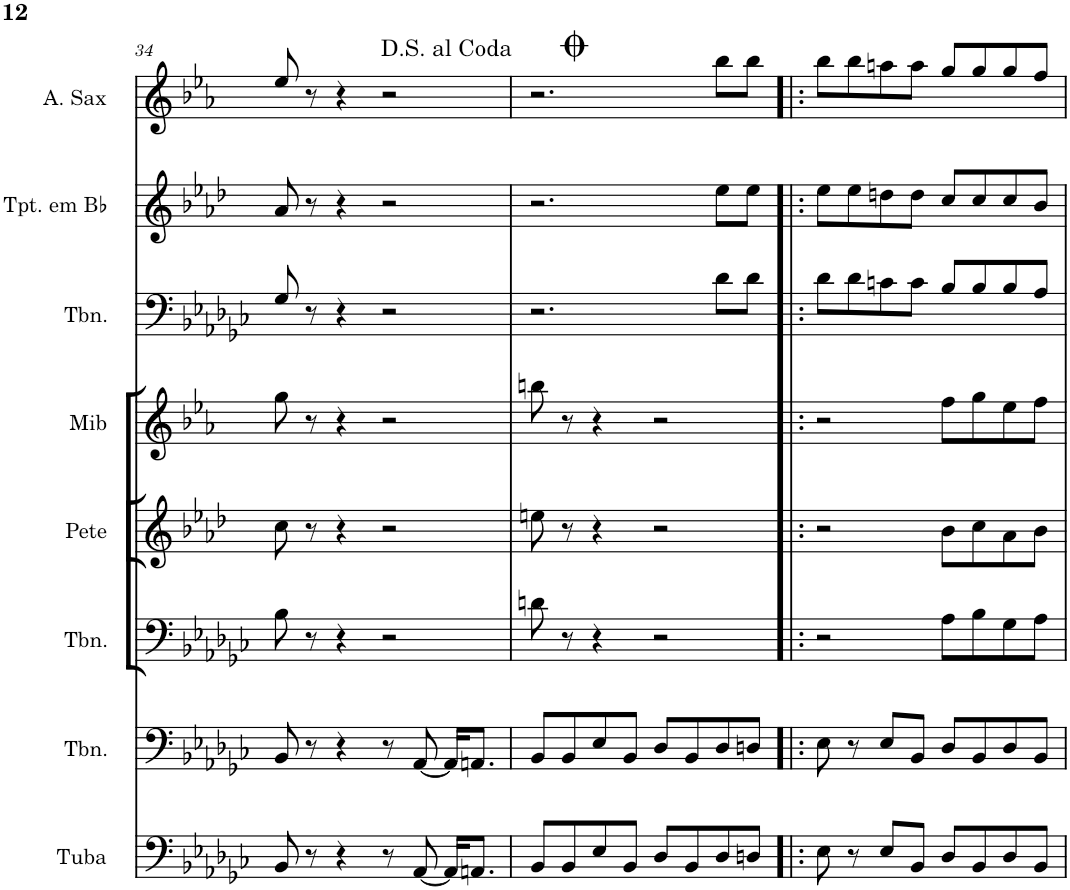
**kern	**kern	**kern	**kern	**kern	**kern	**kern	**kern
*part8	*part7	*part6	*part5	*part4	*part3	*part2	*part1
*staff8	*staff7	*staff6	*staff5	*staff4	*staff3	*staff2	*staff1
*I"Tuba	*I"Trombone	*I"Trombone	*I"Pete Pergunta	*I"Mib Resposta	*I"Trombone	*I"Trompete em Bb	*I"Saxofone Alto
*I'Tuba	*I'Tbn.	*I'Tbn.	*I'Pete	*I'Mib	*I'Tbn.	*I'Tpt. em Bb	*
!!LO:PB:g=z
*clefF4	*clefF4	*clefF4	*clefG2	*clefG2	*clefF4	*clefG2	*clefG2
*	*	*	*Trd1c2	*Trd5c9	*	*Trd1c2	*Trd5c9
*k[b-e-a-d-g-c-]	*k[b-e-a-d-g-c-]	*k[b-e-a-d-g-c-]	*k[b-e-a-d-]	*k[b-e-a-]	*k[b-e-a-d-g-c-]	*k[b-e-a-d-]	*k[b-e-a-]
*e-:	*e-:	*e-:	*f:	*c:	*e-:	*f:	*c:
*M4/4	*M4/4	*M4/4	*M4/4	*M4/4	*M4/4	*M4/4	*M4/4
=34	=34	=34	=34	=34	=34	=34	=34
8BB-/	8BB-/	8B-\	8cc\	8gg\	8G-/	8a-/	8ee-/
8r	8r	8r	8r	8r	8r	8r	8r
4r	4r	4r	4r	4r	4r	4r	4r
8r	8r	2r	2r	2r	2r	2r	2r
[8AA-/	[8AA-/	.	.	.	.	.	.
16AA-/KL]	16AA-/KL]	.	.	.	.	.	.
8.AAn/J	8.AAn/J	.	.	.	.	.	.
=35	=35	=35	=35	=35	=35	=35	=35
8BB-/L	8BB-/L	8dn\	8een\	8bbn\	2.r	2.r	2.r
8BB-/	8BB-/	8r	8r	8r	.	.	.
8E-/	8E-/	4r	4r	4r	.	.	.
8BB-/J	8BB-/J	.	.	.	.	.	.
8D-/L	8D-/L	2r	2r	2r	.	.	.
8BB-/	8BB-/	.	.	.	.	.	.
8D-/	8D-/	.	.	.	8d-\L	8ee-\L	8bb-\L
8Dn/J	8Dn/J	.	.	.	8d-\J	8ee-\J	8bb-\J
=36!|:	=36!|:	=36!|:	=36!|:	=36!|:	=36!|:	=36!|:	=36!|:
8E-\	8E-\	2r	2r	2r	8d-\L	8ee-\L	8bb-\L
8r	8r	.	.	.	8d-\	8ee-\	8bb-\
8E-/L	8E-/L	.	.	.	8cn\	8ddn\	8aan\
8BB-/J	8BB-/J	.	.	.	8c\J	8dd\J	8aa\J
8D-/L	8D-/L	8A-\L	8b-\L	8ff\L	8B-/L	8cc/L	8gg/L
8BB-/	8BB-/	8B-\	8cc\	8gg\	8B-/	8cc/	8gg/
8D-/	8D-/	8G-\	8a-\	8ee-\	8B-/	8cc/	8gg/
8BB-/J	8BB-/J	8A-\J	8b-\J	8ff\J	8A-/J	8b-/J	8ff/J
=	=	=	=	=	=	=	=
*-	*-	*-	*-	*-	*-	*-	*-
